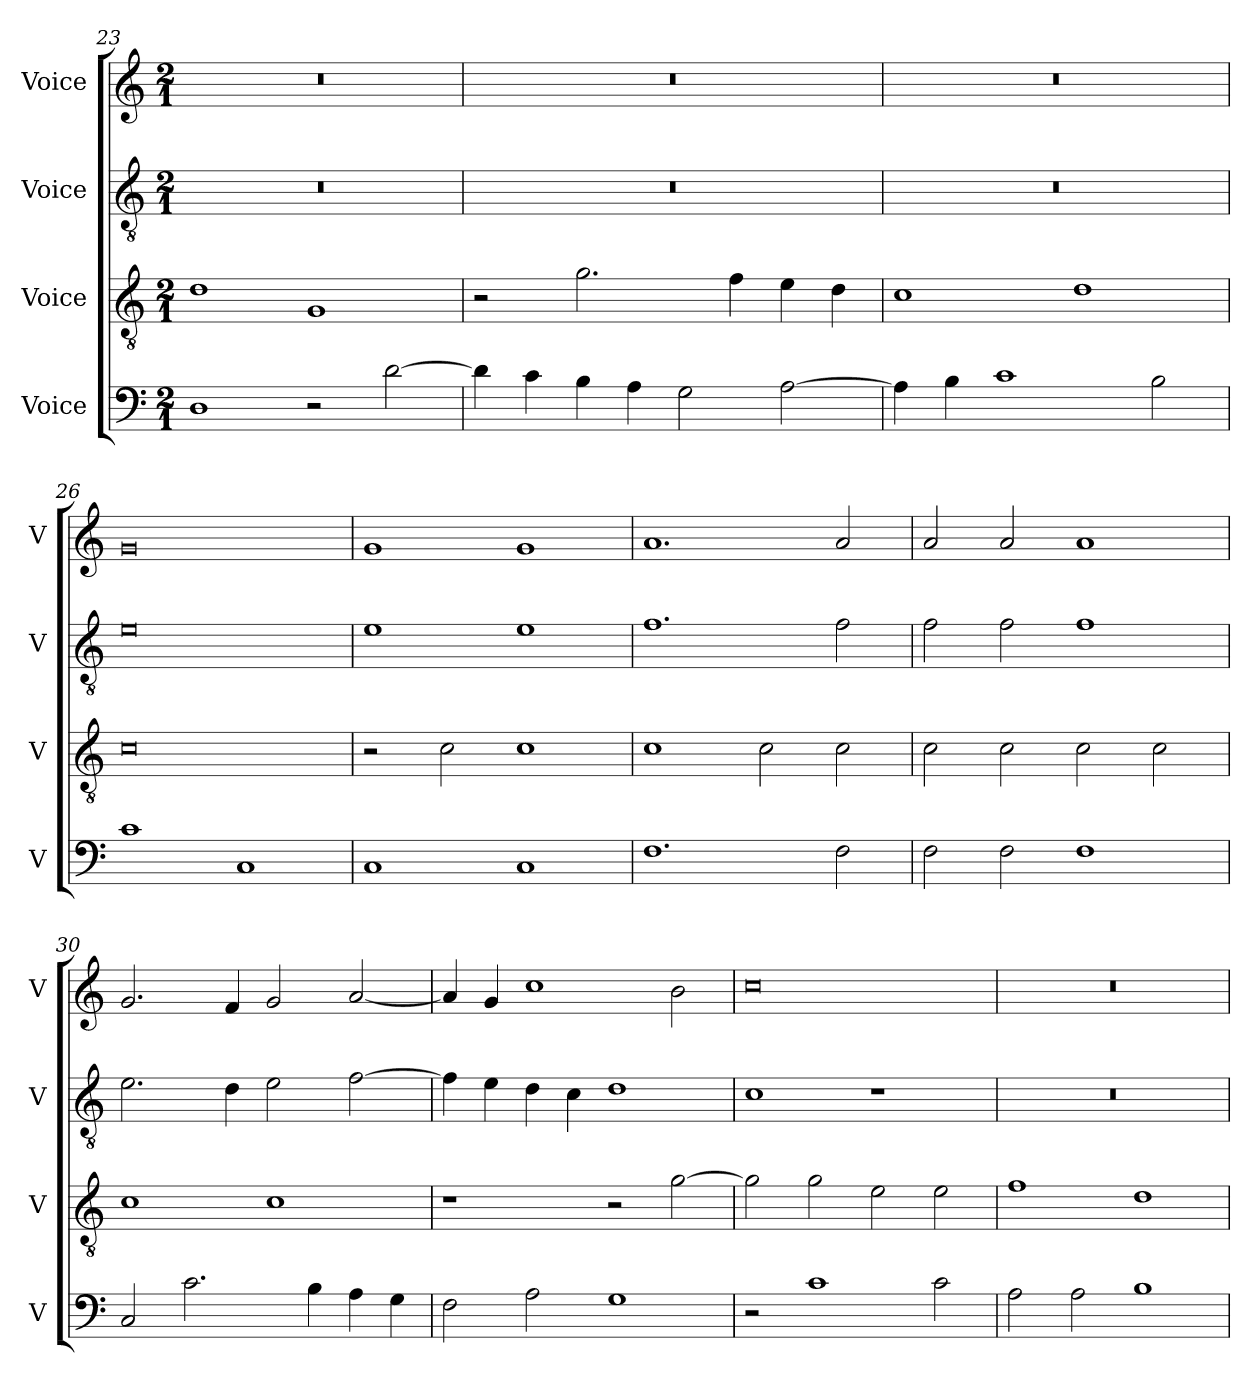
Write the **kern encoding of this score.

**kern	**kern	**kern	**kern
*part4	*part3	*part2	*part1
*staff4	*staff3	*staff2	*staff1
*I"Voice	*I"Voice	*I"Voice	*I"Voice
*I'V	*I'V	*I'V	*I'V
*clefF4	*clefGv2	*clefGv2	*clefG2
*k[]	*k[]	*k[]	*k[]
*M2/1	*M2/1	*M2/1	*M2/1
=23	=23	=23	=23
1D	1d	0r	0r
2r	1G	.	.
[2d\	.	.	.
!!LO:LB:g=z
=24	=24	=24	=24
4d\]	2r	0r	0r
4c\	.	.	.
4B\	2.g\	.	.
4A\	.	.	.
2G\	.	.	.
.	4f\	.	.
[2A\	4e\	.	.
.	4d\	.	.
=25	=25	=25	=25
4A\]	1c	0r	0r
4B\	.	.	.
1c	.	.	.
.	1d	.	.
2B\	.	.	.
=26	=26	=26	=26
1c	0c	0e	0g
1C	.	.	.
=27	=27	=27	=27
1C	2r	1e	1g
.	2c\	.	.
1C	1c	1e	1g
!!LO:PB:g=z
=28	=28	=28	=28
1.F	1c	1.f	1.a
.	2c\	.	.
2F\	2c\	2f\	2a/
=29	=29	=29	=29
2F\	2c\	2f\	2a/
2F\	2c\	2f\	2a/
1F	2c\	1f	1a
.	2c\	.	.
=30	=30	=30	=30
2C/	1c	2.e\	2.g/
2.c\	.	.	.
.	.	4d\	4f/
.	1c	2e\	2g/
4B\	.	.	.
4A\	.	[2f\	[2a/
4G\	.	.	.
=31	=31	=31	=31
2F\	1r	4f\]	4a/]
.	.	4e\	4g/
2A\	.	4d\	1cc
.	.	4c\	.
1G	2r	1d	.
.	[2g\	.	2b\
!!LO:LB:g=z
=32	=32	=32	=32
2r	2g\]	1c	0cc
1c	2g\	.	.
.	2e\	1r	.
2c\	2e\	.	.
=33	=33	=33	=33
2A\	1f	0r	0r
2A\	.	.	.
1B	1d	.	.
=	=	=	=
*-	*-	*-	*-
